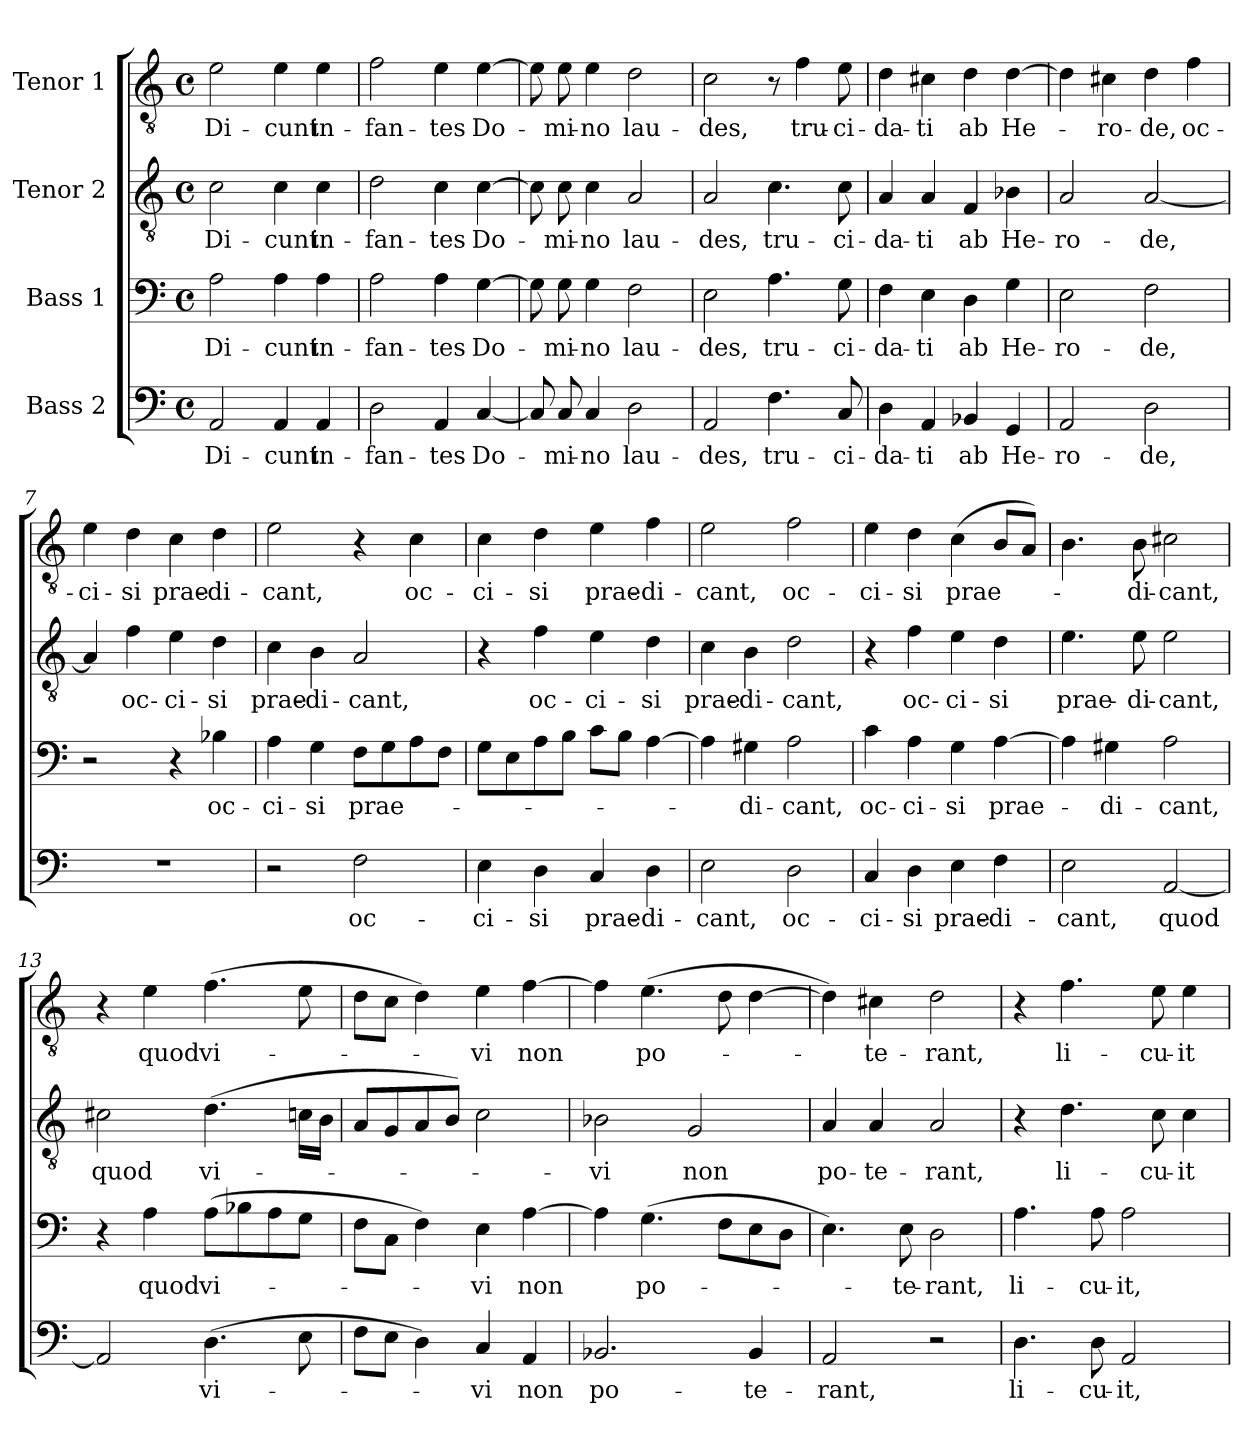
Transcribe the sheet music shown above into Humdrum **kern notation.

**kern	**text	**kern	**text	**kern	**text	**kern	**text
*part4	*part4	*part3	*part3	*part2	*part2	*part1	*part1
*staff4	*staff4	*staff3	*staff3	*staff2	*staff2	*staff1	*staff1
*I"Bass 2	*	*I"Bass 1	*	*I"Tenor 2	*	*I"Tenor 1	*
*clefF4	*	*clefF4	*	*clefGv2	*	*clefGv2	*
*k[]	*	*k[]	*	*k[]	*	*k[]	*
*C:	*	*C:	*	*C:	*	*C:	*
*M4/4	*	*M4/4	*	*M4/4	*	*M4/4	*
*met(c)	*	*met(c)	*	*met(c)	*	*met(c)	*
=1	=1	=1	=1	=1	=1	=1	=1
2AA/	Di-	2A\	Di-	2c\	Di-	2e\	Di-
4AA/	-cunt	4A\	-cunt	4c\	-cunt	4e\	-cunt
4AA/	in-	4A\	in-	4c\	in-	4e\	in-
=2	=2	=2	=2	=2	=2	=2	=2
2D\	-fan-	2A\	-fan-	2d\	-fan-	2f\	-fan-
4AA/	-tes	4A\	-tes	4c\	-tes	4e\	-tes
[4C/	Do-	[4G\	Do-	[4c\	Do-	[4e\	Do-
=3	=3	=3	=3	=3	=3	=3	=3
8C/]	.	8G\]	.	8c\]	.	8e\]	.
8C/	-mi-	8G\	-mi-	8c\	-mi-	8e\	-mi-
4C/	-no	4G\	-no	4c\	-no	4e\	-no
2D\	lau-	2F\	lau-	2A/	lau-	2d\	lau-
=4	=4	=4	=4	=4	=4	=4	=4
2AA/	des,	2E\	des,	2A/	-des,	2c\	-des,
4.F\	tru-	4.A\	tru-	4.c\	tru-	8r	.
.	.	.	.	.	.	4f\	tru-
8C/	-ci-	8G\	-ci-	8c\	-ci-	8e\	-ci-
=5	=5	=5	=5	=5	=5	=5	=5
4D\	-da-	4F\	-da-	4A/	-da-	4d\	-da-
4AA/	-ti	4E\	-ti	4A/	-ti	4c#X\	-ti
4BB-X/	ab	4D\	ab	4F/	ab	4d\	ab
4GG/	He-	4G\	He-	4B-X\	He-	[4d\	He-
!!LO:LB:g=z
=6	=6	=6	=6	=6	=6	=6	=6
2AA/	-ro-	2E\	-ro-	2A/	-ro-	4d\]	.
.	.	.	.	.	.	4c#X\	-ro-
2D\	-de,	2F\	-de,	[2A/	-de,	4d\	-de,
.	.	.	.	.	.	4f\	oc-
=7	=7	=7	=7	=7	=7	=7	=7
1r	.	2r	.	4A/]	.	4e\	-ci-
.	.	.	.	4f\	oc-	4d\	-si
.	.	4r	.	4e\	-ci-	4c\	prae-
.	.	4B-X\	oc-	4d\	-si	4d\	-di-
=8	=8	=8	=8	=8	=8	=8	=8
2r	.	4A\	-ci-	4c\	prae-	2e\	-cant,
.	.	4G\	-si	4B\	-di-	.	.
2F\	oc-	8F\L	prae-	2A/	-cant,	4r	.
.	.	8G\	.	.	.	.	.
.	.	8A\	.	.	.	4c\	oc-
.	.	8F\J	.	.	.	.	.
=9	=9	=9	=9	=9	=9	=9	=9
4E\	-ci-	8G\L	.	4r	.	4c\	-ci-
.	.	8E\	.	.	.	.	.
4D\	-si	8A\	.	4f\	oc-	4d\	-si
.	.	8B\J	.	.	.	.	.
4C/	prae-	8c\L	.	4e\	-ci-	4e\	prae-
.	.	8B\J	.	.	.	.	.
4D\	-di-	[4A\	.	4d\	-si	4f\	-di-
=10	=10	=10	=10	=10	=10	=10	=10
2E\	-cant,	4A\]	.	4c\	prae-	2e\	-cant,
.	.	4G#X\	-di-	4B\	-di-	.	.
2D\	oc-	2A\	-cant,	2d\	-cant,	2f\	oc-
=11	=11	=11	=11	=11	=11	=11	=11
4C/	-ci-	4c\	oc-	4r	.	4e\	-ci-
4D\	-si	4A\	-ci-	4f\	oc-	4d\	-si
4E\	prae-	4G\	-si	4e\	-ci-	(4c\	prae-
4F\	-di-	[4A\	prae-	4d\	-si	8B/L	.
.	.	.	.	.	.	8A/J)	.
!!LO:LB:g=z
=12	=12	=12	=12	=12	=12	=12	=12
2E\	-cant,	4A\]	.	4.e\	prae-	4.B\	.
.	.	4G#X\	-di-	.	.	.	.
.	.	.	.	8e\	-di-	8B\	-di-
[2AA/	quod	2A\	-cant,	2e\	-cant,	2c#X\	-cant,
=13	=13	=13	=13	=13	=13	=13	=13
2AA/]	.	4r	.	2c#X\	quod	4r	.
.	.	4A\	quod	.	.	4e\	quod
(4.D\	vi-	(8A\L	vi-	(4.d\	vi-	(4.f\	vi-
.	.	8B-X\	.	.	.	.	.
.	.	8A\	.	.	.	.	.
8E\	.	8G\J	.	16cn\LL	.	8e\	.
.	.	.	.	16B\JJ	.	.	.
=14	=14	=14	=14	=14	=14	=14	=14
8F\L	.	8F\L	.	8A/L	.	8d\L	.
8E\J	.	8C\J	.	8G/	.	8c\J	.
4D\)	.	4F\)	.	8A/	.	4d\)	.
.	.	.	.	8B/J)	.	.	.
4C/	-vi	4E\	-vi	2c\	.	4e\	-vi
4AA/	non	[4A\	non	.	.	[4f\	non
=15	=15	=15	=15	=15	=15	=15	=15
2.BB-X/	po-	4A\]	.	2B-X\	-vi	4f\]	.
.	.	(4.G\	po-	.	.	(4.e\	po-
.	.	.	.	2G/	non	.	.
.	.	8F\L	.	.	.	8d\	.
4BB-/	-te-	8E\	.	.	.	[4d\	.
.	.	8D\J	.	.	.	.	.
=16	=16	=16	=16	=16	=16	=16	=16
2AA/	-rant,	4.E\)	.	4A/	po-	4d\])	.
.	.	.	.	4A/	-te-	4c#X\	-te-
.	.	8E\	-te-	.	.	.	.
2r	.	2D\	-rant,	2A/	-rant,	2d\	-rant,
!!LO:PB:g=z
=17	=17	=17	=17	=17	=17	=17	=17
4.D\	li-	4.A\	li-	4r	.	4r	.
.	.	.	.	4.d\	li-	4.f\	li-
8D\	-cu-	8A\	-cu-	.	.	.	.
2AA/	-it,	2A\	-it,	.	.	.	.
.	.	.	.	8c\	-cu-	8e\	-cu-
.	.	.	.	4c\	-it	4e\	-it
=	=	=	=	=	=	=	=
*-	*-	*-	*-	*-	*-	*-	*-
